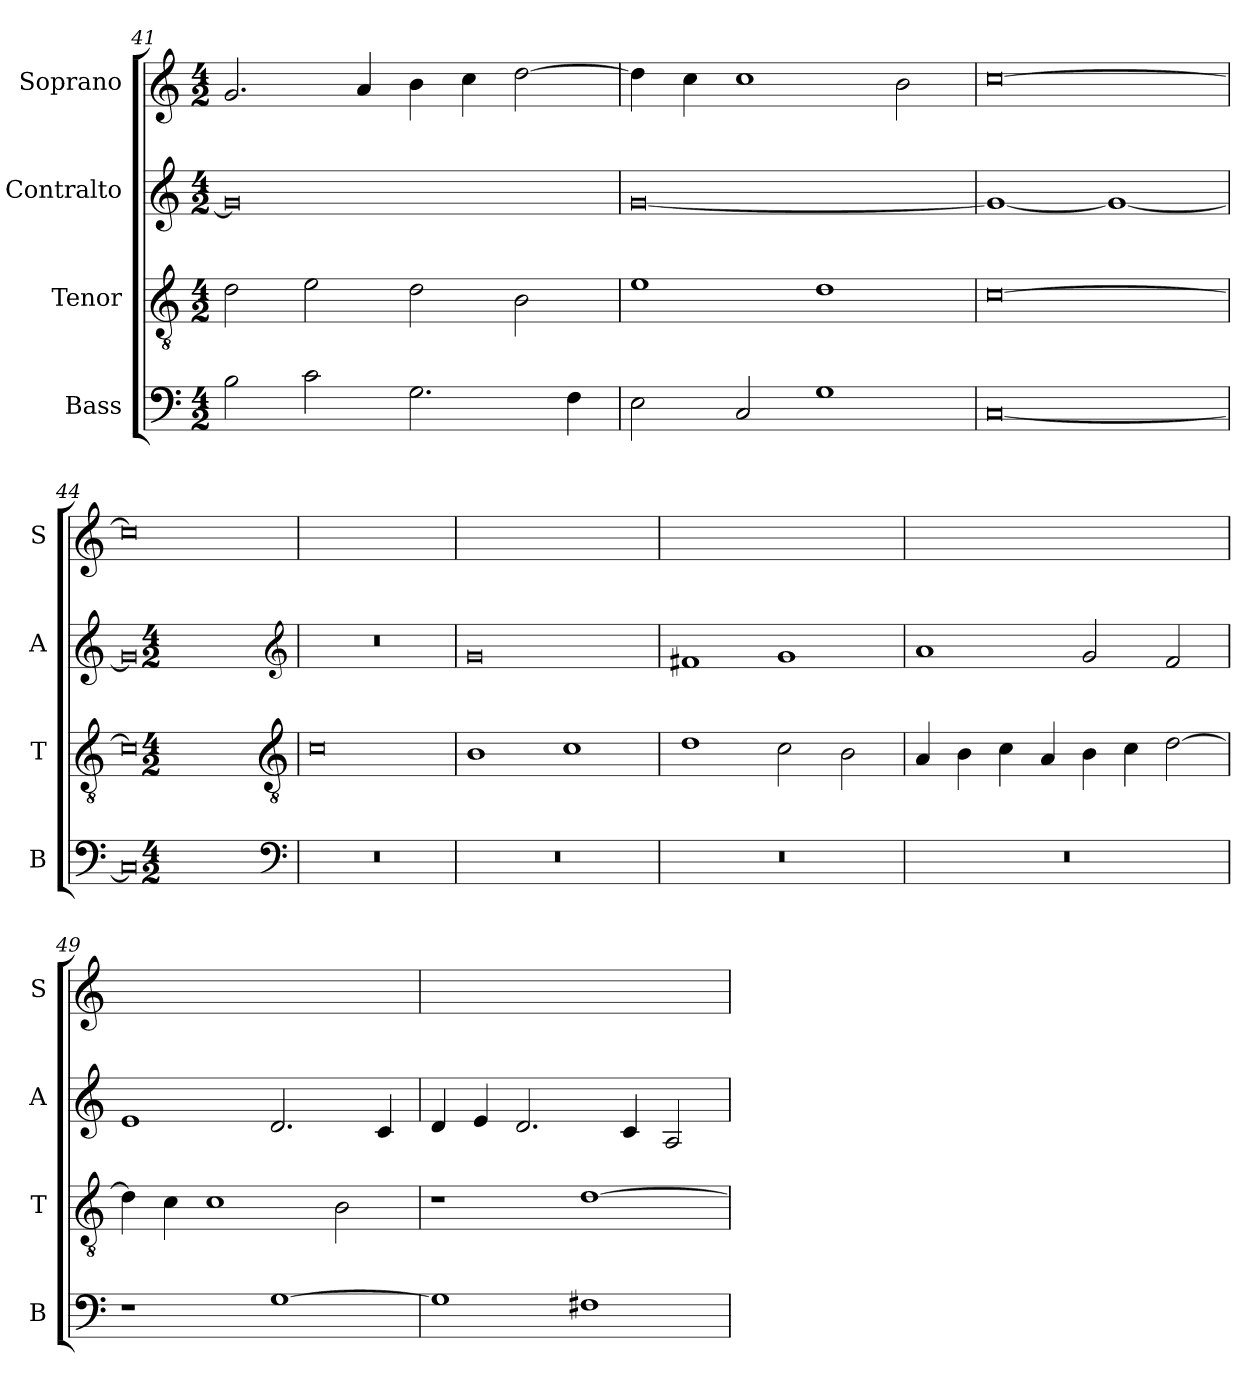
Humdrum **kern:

**kern	**kern	**kern	**kern
*part4	*part3	*part2	*part1
*staff4	*staff3	*staff2	*staff1
*I"Bass	*I"Tenor	*I"Contralto	*I"Soprano
*I'B	*I'T	*I'A	*I'S
*clefF4	*clefGv2	*clefG2	*clefG2
*k[]	*k[]	*k[]	*k[]
*G:mix	*G:mix	*G:mix	*G:mix
*M4/2	*M4/2	*M4/2	*M4/2
=41	=41	=41	=41
2B	2d	0g]	2.g
2c	2e	.	.
.	.	.	4a
2.G	2d	.	4b
.	.	.	4cc
.	2B	.	[2dd
4F	.	.	.
=42	=42	=42	=42
2E	1e	[0g	4dd]
.	.	.	4cc
2C	.	.	1cc
1G	1d	.	.
.	.	.	2b
=43	=43	=43	=43
[0C	[0c	1g_	[0cc
.	.	1g_	.
=44	=44	=44	=44
0C]	0c]	0g]	0cc]
*clefF4	*clefGv2	*clefG2	*
*k[]	*k[]	*k[]	*
*G:mix	*G:mix	*G:mix	*
*M4/2	*M4/2	*M4/2	*
=45	=45	=45	=45
0r	0c	0r	0ryy
=46	=46	=46	=46
0r	1B	0g	0ryy
.	1c	.	.
=47	=47	=47	=47
0r	1d	1f#X	0ryy
.	2c	1g	.
.	2B	.	.
=48	=48	=48	=48
0r	4A	1a	0ryy
.	4B	.	.
.	4c	.	.
.	4A	.	.
.	4B	2g	.
.	4c	.	.
.	[2d	2f	.
=49	=49	=49	=49
1r	4d]	1e	0ryy
.	4c	.	.
.	1c	.	.
[1G	.	2.d	.
.	2B	.	.
.	.	4c	.
=50	=50	=50	=50
1G]	1r	4d	0ryy
.	.	4e	.
.	.	2.d	.
1F#X	[1d	.	.
.	.	4c	.
.	.	2A	.
=	=	=	=
*-	*-	*-	*-
